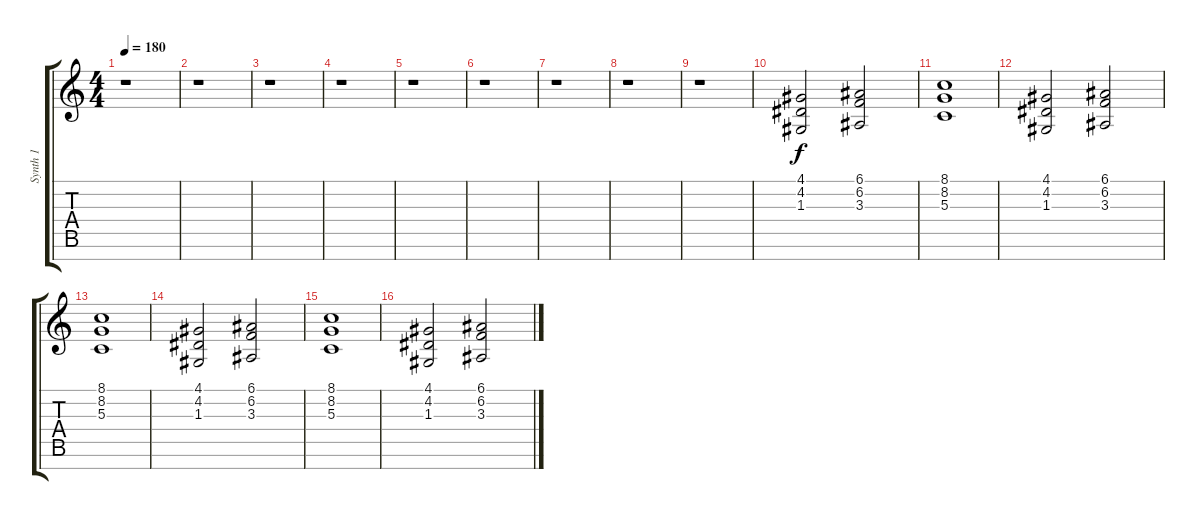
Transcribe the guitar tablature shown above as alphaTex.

\track ("Synth 1" "Synth 1") {instrument tremolostrings}
\staff {score tabs}
\tuning (E4 B3 G3 D3 A2 E2 B1) {hide}
\ts (4 4)
\tempo 180
\clef g2
\ks c
r.1{dy f} |
r.1 |
r.1 |
r.1 |
r.1 |
r.1 |
r.1 |
r.1 |
r.1 |
(4.1 4.2 1.3).2{volume 13} (6.1 6.2 3.3).2 |
(8.1 8.2 5.3).1 |
(4.1 4.2 1.3).2 (6.1 6.2 3.3).2 |
(8.1 8.2 5.3).1 |
(4.1 4.2 1.3).2 (6.1 6.2 3.3).2 |
(8.1 8.2 5.3).1 |
(4.1 4.2 1.3).2 (6.1 6.2 3.3).2
